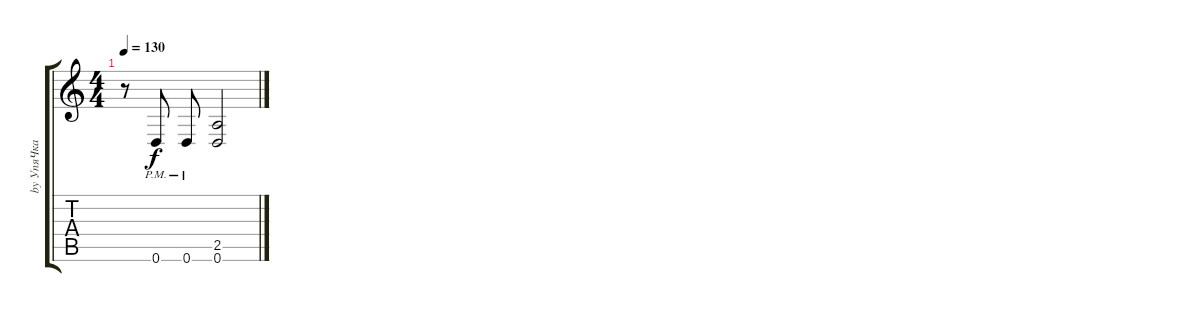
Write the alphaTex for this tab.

\track ("by УпяЧка" "by УпяЧка") {instrument distortionguitar}
\staff {score tabs}
\tuning (D4 A3 F3 C3 G2 D2) {hide}
\ts (4 4)
\tempo 130
\clef g2
\ks c
r.8{dy f} 0.6{pm}.8 0.6{pm}.8 (2.5 0.6).2
